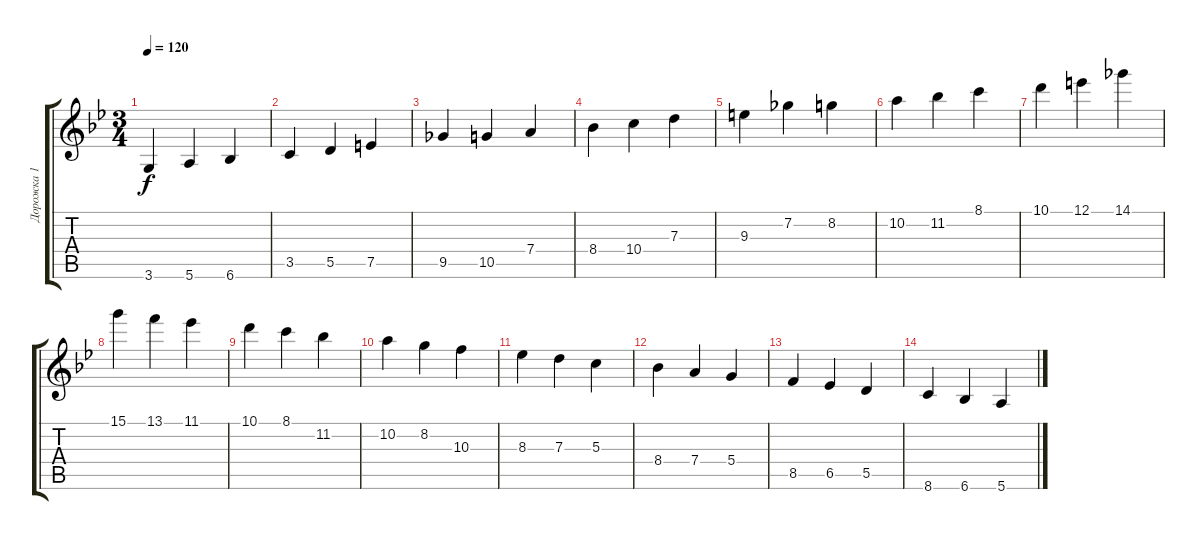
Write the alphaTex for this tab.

\track ("Дорожка 1" "Дорожка 1") {instrument acousticguitarnylon}
\staff {score tabs}
\tuning (E4 B3 G3 D3 A2 E2) {hide}
\ts (3 4)
\tempo 120
\clef g2
\ks gminor
3.6.4{dy f instrument acousticguitarnylon} 5.6.4 6.6.4 |
3.5.4 5.5.4 7.5.4 |
9.5.4 10.5.4 7.4.4 |
8.4.4 10.4.4 7.3.4 |
9.3.4 7.2.4 8.2.4 |
10.2.4 11.2.4 8.1.4 |
10.1.4 12.1.4 14.1.4 |
15.1.4 13.1.4 11.1.4 |
10.1.4 8.1.4 11.2.4 |
10.2.4 8.2.4 10.3.4 |
8.3.4 7.3.4 5.3.4 |
8.4.4 7.4.4 5.4.4 |
8.5.4 6.5.4 5.5.4 |
8.6.4 6.6.4 5.6.4
